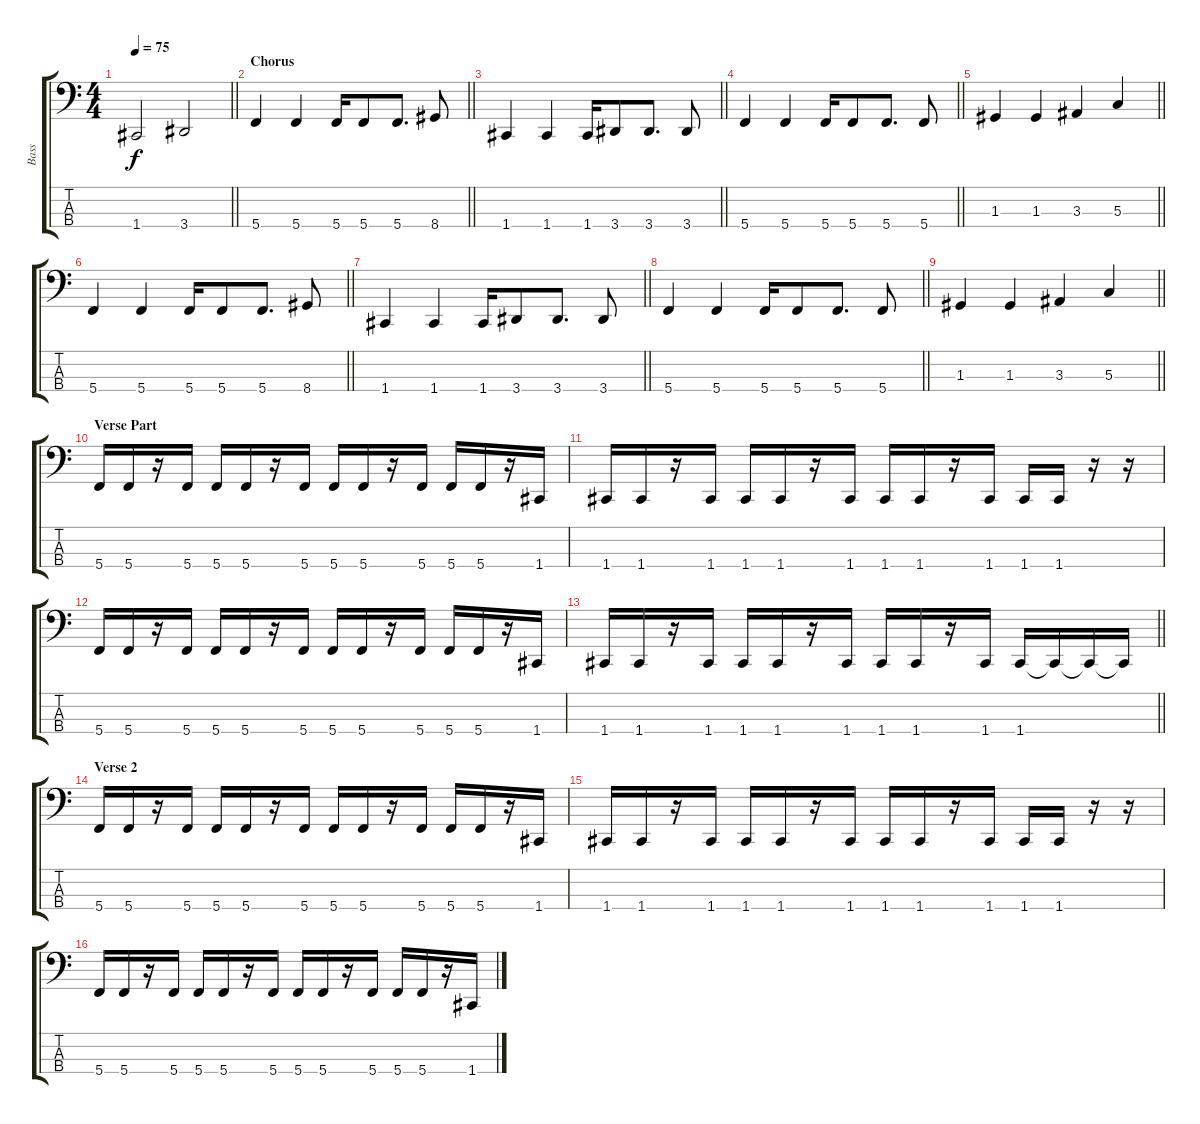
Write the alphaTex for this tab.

\track ("Bass" "Bass") {instrument electricbassfinger}
\staff {score tabs}
\tuning (F2 C2 G1 C1) {hide}
\ts (4 4)
\tempo 75
\clef f4
\barLineRight lightlight
\ks c
1.4.2{dy f} 3.4.2 |
\section ("" "Chorus")
\barLineRight lightlight
5.4.4 5.4.4 5.4.16 5.4.8 5.4.8{d} 8.4.8 |
\barLineRight lightlight
1.4.4 1.4.4 1.4.16 3.4.8 3.4.8{d} 3.4.8 |
\barLineRight lightlight
5.4.4 5.4.4 5.4.16 5.4.8 5.4.8{d} 5.4.8 |
\barLineRight lightlight
1.3.4 1.3.4 3.3.4 5.3.4 |
\barLineRight lightlight
5.4.4 5.4.4 5.4.16 5.4.8 5.4.8{d} 8.4.8 |
\barLineRight lightlight
1.4.4 1.4.4 1.4.16 3.4.8 3.4.8{d} 3.4.8 |
\barLineRight lightlight
5.4.4 5.4.4 5.4.16 5.4.8 5.4.8{d} 5.4.8 |
\barLineRight lightlight
1.3.4 1.3.4 3.3.4 5.3.4 |
\section ("" "Verse Part")
5.4.16 5.4.16 r.16 5.4.16 5.4.16 5.4.16 r.16 5.4.16 5.4.16 5.4.16 r.16 5.4.16 5.4.16 5.4.16 r.16 1.4.16 |
1.4.16 1.4.16 r.16 1.4.16 1.4.16 1.4.16 r.16 1.4.16 1.4.16 1.4.16 r.16 1.4.16 1.4.16 1.4.16 r.16 r.16 |
5.4.16 5.4.16 r.16 5.4.16 5.4.16 5.4.16 r.16 5.4.16 5.4.16 5.4.16 r.16 5.4.16 5.4.16 5.4.16 r.16 1.4.16 |
\barLineRight lightlight
1.4.16 1.4.16 r.16 1.4.16 1.4.16 1.4.16 r.16 1.4.16 1.4.16 1.4.16 r.16 1.4.16 1.4.16 1.4{t}.16 1.4{t}.16 1.4{t}.16 |
\section ("" "Verse 2")
5.4.16 5.4.16 r.16 5.4.16 5.4.16 5.4.16 r.16 5.4.16 5.4.16 5.4.16 r.16 5.4.16 5.4.16 5.4.16 r.16 1.4.16 |
1.4.16 1.4.16 r.16 1.4.16 1.4.16 1.4.16 r.16 1.4.16 1.4.16 1.4.16 r.16 1.4.16 1.4.16 1.4.16 r.16 r.16 |
5.4.16 5.4.16 r.16 5.4.16 5.4.16 5.4.16 r.16 5.4.16 5.4.16 5.4.16 r.16 5.4.16 5.4.16 5.4.16 r.16 1.4.16
